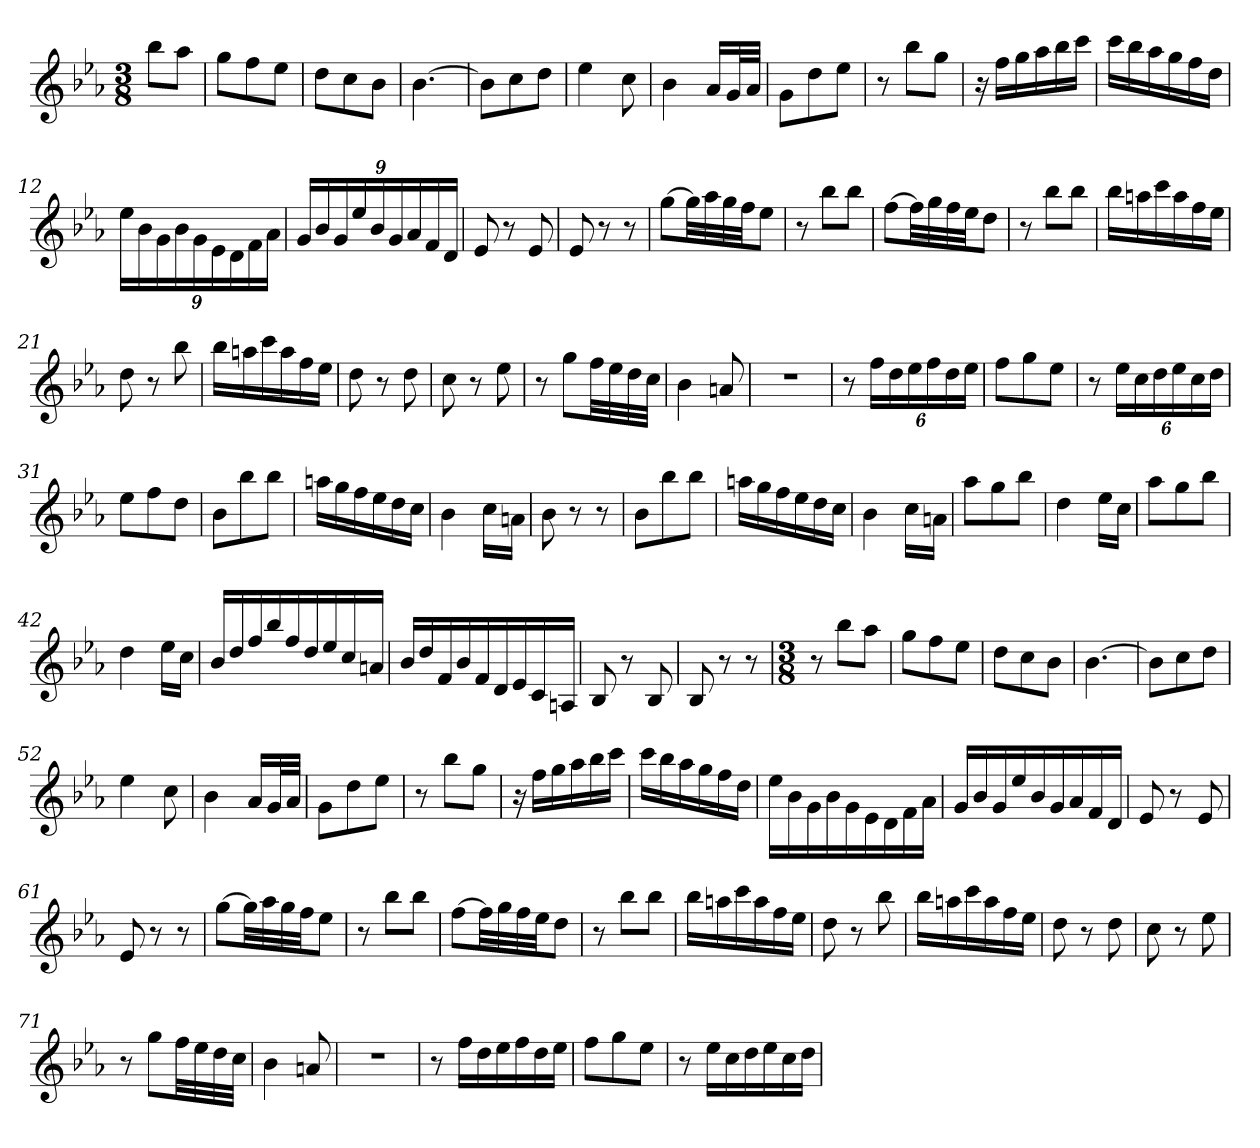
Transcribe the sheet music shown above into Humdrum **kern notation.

**kern
*part1
*staff1
*clefG2
*k[b-e-a-]
*E-:
*M3/8
*MM72
=
8bb-\L
8aa-\J
=2
8gg\L
8ff\
8ee-\J
=3
8dd\L
8cc\
8b-\J
=4
[4.b-
=5
8b-\L]
8cc\
8dd\J
=6
4ee-
8cc
=7
4b-
16a-/LL
32g/L
32a-/JJJ
=8
8g\L
8dd\
8ee-\J
=9
8r
8bb-\L
8gg\J
=10
16r
16ff\LL
16gg\
16aa-\
16bb-\
16ccc\JJ
=11
16ccc\LL
16bb-\
16aa-\
16gg\
16ff\
16dd\JJ
=12
24ee-\LL
24b-\
24g\
24b-\
24g\
24e-\
24d\
24f\
24a-\JJ
=13
24g/LL
24b-/
24g/
24ee-/
24b-/
24g/
24a-/
24f/
24d/JJ
=14
8e-
8r
8e-
=15
8e-
8r
8r
=16
[8gg\L
32gg\LL]
32aa-\
32gg\
32ff\JJ
8ee-\J
=17
8r
8bb-\L
8bb-\J
=18
[8ff\L
32ff\LL]
32gg\
32ff\
32ee-\JJ
8dd\J
=19
8r
8bb-\L
8bb-\J
=20
16bb-\LL
16aan\
16ccc\
16aa\
16ff\
16ee-\JJ
=21
8dd
8r
8bb-
=22
16bb-\LL
16aan\
16ccc\
16aa\
16ff\
16ee-\JJ
=23
8dd
8r
8dd
=24
8cc
8r
8ee-
=25
8r
8gg\L
32ff\LL
32ee-\
32dd\
32cc\JJJ
=26
4b-
8an
=27
4.r
=28
8r
24ff\LL
24dd\
24ee-\
24ff\
24dd\
24ee-\JJ
=29
8ff\L
8gg\
8ee-\J
=30
8r
24ee-\LL
24cc\
24dd\
24ee-\
24cc\
24dd\JJ
=31
8ee-\L
8ff\
8dd\J
=32
8b-\L
8bb-\
8bb-\J
=33
16aan\LL
16gg\
16ff\
16ee-\
16dd\
16cc\JJ
=34
4b-
16cc\LL
16an\JJ
=35
8b-
8r
8r
=36
8b-\L
8bb-\
8bb-\J
=37
16aan\LL
16gg\
16ff\
16ee-\
16dd\
16cc\JJ
=38
4b-
16cc\LL
16an\JJ
=39
8aa-\L
8gg\
8bb-\J
=40
4dd
16ee-\LL
16cc\JJ
=41
8aa-\L
8gg\
8bb-\J
=42
4dd
16ee-\LL
16cc\JJ
=43
*Xtuplet
24b-/LL
24dd/
24ff/
24bb-/
24ff/
24dd/
24ee-/
24cc/
24an/JJ
=44
24b-/LL
24dd/
24f/
24b-/
24f/
24d/
24e-/
24c/
24An/JJ
=45
8B-
8r
8B-
=46
8B-
8r
8r
=47
*M3/8
8r
8bb-\L
8aa-\J
=48
8gg\L
8ff\
8ee-\J
=49
8dd\L
8cc\
8b-\J
=50
[4.b-
=51
8b-\L]
8cc\
8dd\J
=52
4ee-
8cc
=53
4b-
16a-/LL
32g/L
32a-/JJJ
=54
8g\L
8dd\
8ee-\J
=55
8r
8bb-\L
8gg\J
=56
16r
16ff\LL
16gg\
16aa-\
16bb-\
16ccc\JJ
=57
16ccc\LL
16bb-\
16aa-\
16gg\
16ff\
16dd\JJ
=58
24ee-\LL
24b-\
24g\
24b-\
24g\
24e-\
24d\
24f\
24a-\JJ
=59
24g/LL
24b-/
24g/
24ee-/
24b-/
24g/
24a-/
24f/
24d/JJ
=60
8e-
8r
8e-
=61
8e-
8r
8r
=62
[8gg\L
32gg\LL]
32aa-\
32gg\
32ff\JJ
8ee-\J
=63
8r
8bb-\L
8bb-\J
=64
[8ff\L
32ff\LL]
32gg\
32ff\
32ee-\JJ
8dd\J
=65
8r
8bb-\L
8bb-\J
=66
16bb-\LL
16aan\
16ccc\
16aa\
16ff\
16ee-\JJ
=67
8dd
8r
8bb-
=68
16bb-\LL
16aan\
16ccc\
16aa\
16ff\
16ee-\JJ
=69
8dd
8r
8dd
=70
8cc
8r
8ee-
=71
8r
8gg\L
32ff\LL
32ee-\
32dd\
32cc\JJJ
=72
4b-
8an
=73
4.r
=74
8r
24ff\LL
24dd\
24ee-\
24ff\
24dd\
24ee-\JJ
=75
8ff\L
8gg\
8ee-\J
=76
8r
24ee-\LL
24cc\
24dd\
24ee-\
24cc\
24dd\JJ
=
*-
